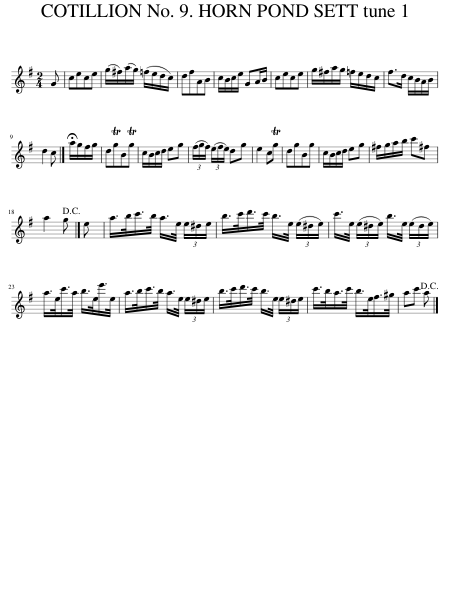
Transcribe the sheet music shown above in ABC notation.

X:1
L:1/8
M:2/4
I:linebreak $
K:G
V:1 treble
V:1
 G | cece | (g/^f/)(a/g/) (=f/e/d/c/) | dfAB | c/B/c/e/ GA/B/ | %5
 cece | g/^f/a/g/ =f/e/d/c/ | f>d c/B/A/B/ |$ d2 c |] !fermata!a/g/f/g/ | %10
 dTgBTg | c/B/c/d/ eg | (3(f/g/f/) (3(e/f/e/) dg | e2 cTg | dgBg | %15
 c/B/c/d/ eg | ^f/g/a/b/ c'^f |$ a2 g!D.C.! |] e | a/>b/c'/>b/ a/>e/ (3e/^d/e/ | %20
 b/>c'/d'/>c'/ b/>e/ (3(e/^d/e/) | c'/>e/ (3(e/^d/e/) b/>e/ (3(e/d/e/) |$ a/>e/c'/>a/ b/>e/e'/>e/ | a/>b/c'/>b/ a/>e/ (3e/^d/e/ | b/>c'/d'/>c'/ b/>e/ (3e/^d/e/ | %25
 c'/>b/a/>c'/ b/>e/f/>^g/ | ac' a!D.C.! |] %27
